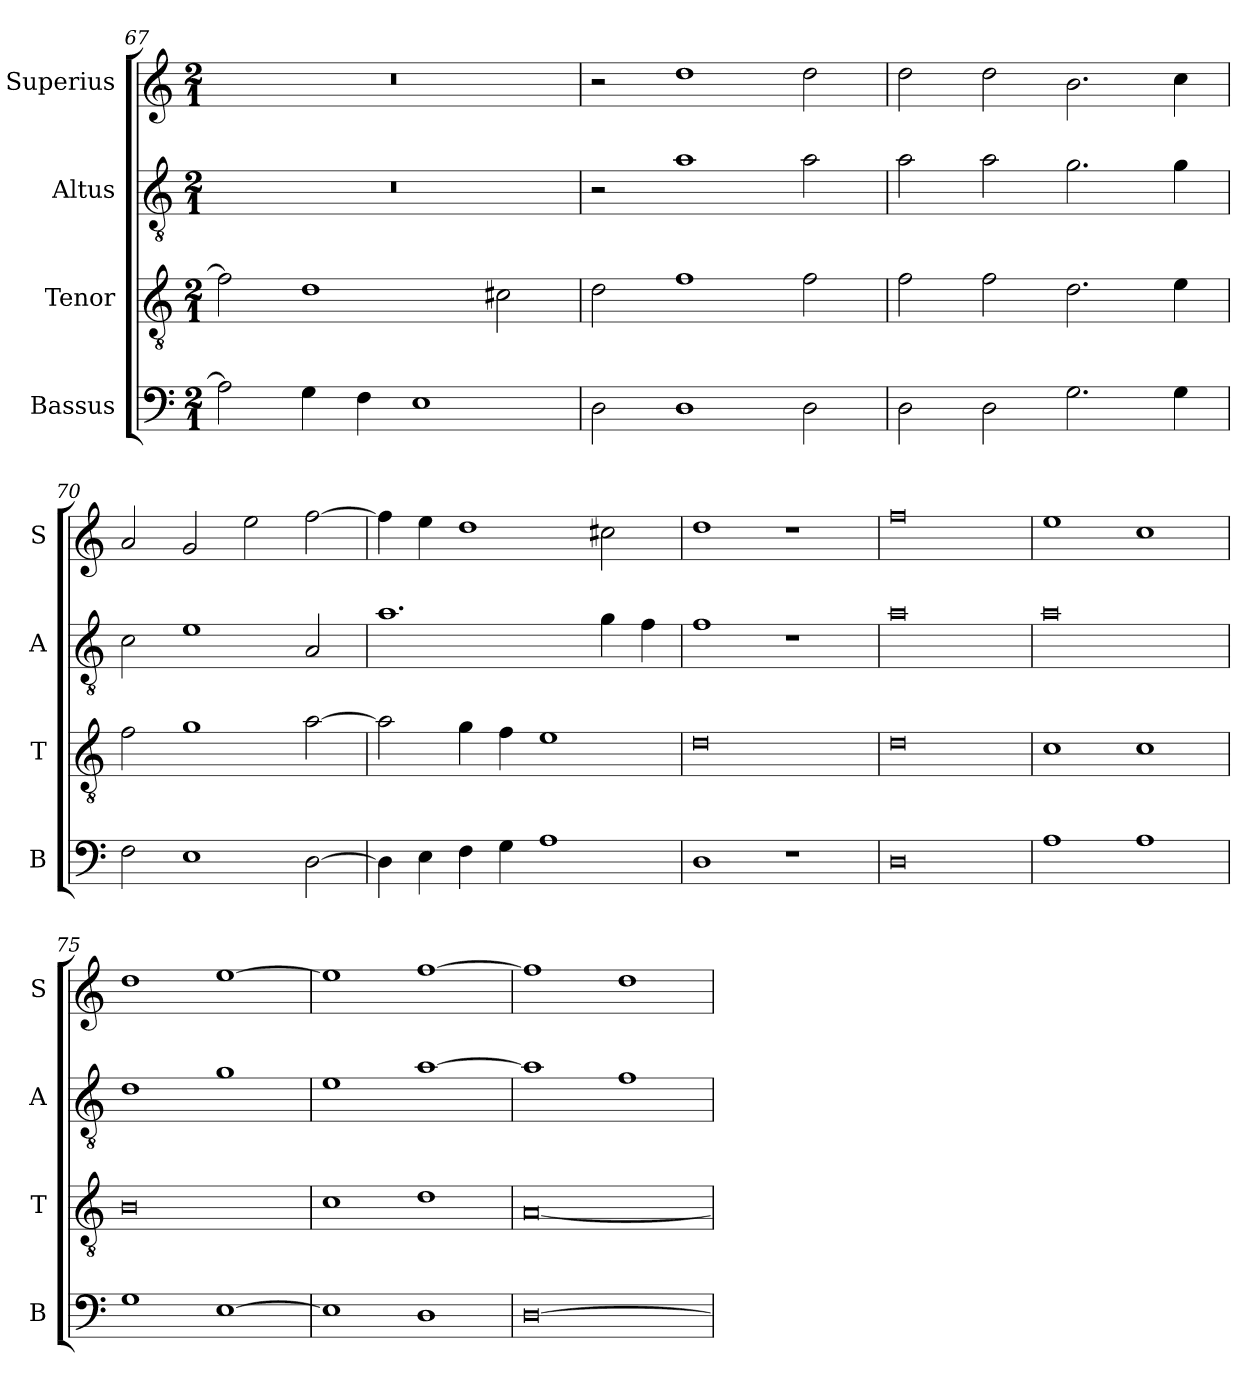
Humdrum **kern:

**kern	**kern	**kern	**kern
*part4	*part3	*part2	*part1
*staff4	*staff3	*staff2	*staff1
*I"Bassus	*I"Tenor	*I"Altus	*I"Superius
*I'B	*I'T	*I'A	*I'S
*clefF4	*clefGv2	*clefGv2	*clefG2
*k[]	*k[]	*k[]	*k[]
*M2/1	*M2/1	*M2/1	*M2/1
=67	=67	=67	=67
2A\]	2f\]	0r	0r
4G\	1d	.	.
4F\	.	.	.
1E	.	.	.
.	2c#X\	.	.
=68	=68	=68	=68
2D\	2d\	2r	2r
1D	1f	1a	1dd
2D\	2f\	2a\	2dd\
=69	=69	=69	=69
2D\	2f\	2a\	2dd\
2D\	2f\	2a\	2dd\
2.G\	2.d\	2.g\	2.b\
4G\	4e\	4g\	4cc\
=70	=70	=70	=70
2F\	2f\	2c\	2a/
1E	1g	1e	2g/
.	.	.	2ee\
[2D\	[2a\	2A/	[2ff\
=71	=71	=71	=71
4D\]	2a\]	1.a	4ff\]
4E\	.	.	4ee\
4F\	4g\	.	1dd
4G\	4f\	.	.
1A	1e	.	.
.	.	4g\	2cc#X\
.	.	4f\	.
=72	=72	=72	=72
1D	0d	1f	1dd
1r	.	1r	1r
=73	=73	=73	=73
0D	0d	0a	0ff
=74	=74	=74	=74
1A	1c	0a	1ee
1A	1c	.	1cc
=75	=75	=75	=75
1G	0B	1d	1dd
[1E	.	1g	[1ee
=76	=76	=76	=76
1E]	1c	1e	1ee]
1D	1d	[1a	[1ff
=77	=77	=77	=77
[0D	[0A	1a]	1ff]
.	.	1f	1dd
=	=	=	=
*-	*-	*-	*-
